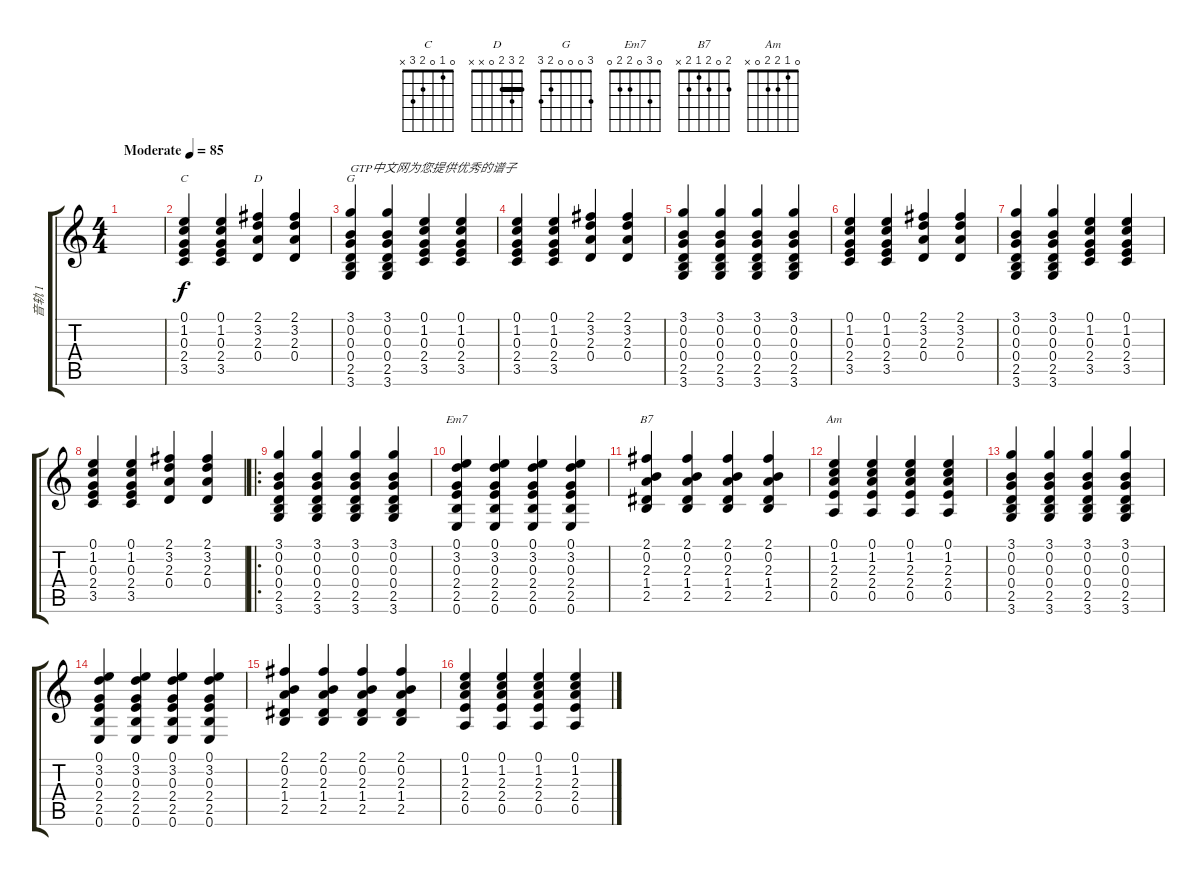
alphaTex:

\track ("音轨 1" "音轨 1") {instrument acousticguitarsteel}
\staff {score tabs}
\tuning (E4 B3 G3 D3 A2 E2) {hide}
\chord ("C" 0 1 0 2 3 x)
\chord ("D" 2 3 2 0 x x) {barre 2}
\chord ("G" 3 0 0 0 2 3)
\chord ("Em7" 0 3 0 2 2 0)
\chord ("B7" 2 0 2 1 2 x)
\chord ("Am" 0 1 2 2 0 x)
\ts (4 4)
\tempo (85 "Moderate")
\clef g2
\ks c
|
(0.1 1.2 0.3 2.4 3.5).4{ch "C"} (0.1 1.2 0.3 2.4 3.5).4 (2.1 3.2 2.3 0.4).4{ch "D"} (2.1 3.2 2.3 0.4).4 |
(3.1 0.2 0.3 0.4 2.5 3.6).4{ch "G" txt "GTP中文网为您提供优秀的谱子"} (3.1 0.2 0.3 0.4 2.5 3.6).4 (0.1 1.2 0.3 2.4 3.5).4 (0.1 1.2 0.3 2.4 3.5).4 |
(0.1 1.2 0.3 2.4 3.5).4 (0.1 1.2 0.3 2.4 3.5).4 (2.1 3.2 2.3 0.4).4 (2.1 3.2 2.3 0.4).4 |
(3.1 0.2 0.3 0.4 2.5 3.6).4 (3.1 0.2 0.3 0.4 2.5 3.6).4 (3.1 0.2 0.3 0.4 2.5 3.6).4 (3.1 0.2 0.3 0.4 2.5 3.6).4 |
(0.1 1.2 0.3 2.4 3.5).4 (0.1 1.2 0.3 2.4 3.5).4 (2.1 3.2 2.3 0.4).4 (2.1 3.2 2.3 0.4).4{txt " "} |
(3.1 0.2 0.3 0.4 2.5 3.6).4 (3.1 0.2 0.3 0.4 2.5 3.6).4 (0.1 1.2 0.3 2.4 3.5).4 (0.1 1.2 0.3 2.4 3.5).4 |
(0.1 1.2 0.3 2.4 3.5).4 (0.1 1.2 0.3 2.4 3.5).4 (2.1 3.2 2.3 0.4).4 (2.1 3.2 2.3 0.4).4 |
\ro
(3.1 0.2 0.3 0.4 2.5 3.6).4 (3.1 0.2 0.3 0.4 2.5 3.6).4 (3.1 0.2 0.3 0.4 2.5 3.6).4 (3.1 0.2 0.3 0.4 2.5 3.6).4 |
(0.1 3.2 0.3 2.4 2.5 0.6).4{ch "Em7"} (0.1 3.2 0.3 2.4 2.5 0.6).4 (0.1 3.2 0.3 2.4 2.5 0.6).4 (0.1 3.2 0.3 2.4 2.5 0.6).4 |
(2.1 0.2 2.3 1.4 2.5).4{ch "B7"} (2.1 0.2 2.3 1.4 2.5).4 (2.1 0.2 2.3 1.4 2.5).4 (2.1 0.2 2.3 1.4 2.5).4 |
(0.1 1.2 2.3 2.4 0.5).4{ch "Am"} (0.1 1.2 2.3 2.4 0.5).4 (0.1 1.2 2.3 2.4 0.5).4 (0.1 1.2 2.3 2.4 0.5).4 |
(3.1 0.2 0.3 0.4 2.5 3.6).4 (3.1 0.2 0.3 0.4 2.5 3.6).4 (3.1 0.2 0.3 0.4 2.5 3.6).4 (3.1 0.2 0.3 0.4 2.5 3.6).4 |
(0.1 3.2 0.3 2.4 2.5 0.6).4 (0.1 3.2 0.3 2.4 2.5 0.6).4 (0.1 3.2 0.3 2.4 2.5 0.6).4 (0.1 3.2 0.3 2.4 2.5 0.6).4 |
(2.1 0.2 2.3 1.4 2.5).4 (2.1 0.2 2.3 1.4 2.5).4 (2.1 0.2 2.3 1.4 2.5).4 (2.1 0.2 2.3 1.4 2.5).4 |
(0.1 1.2 2.3 2.4 0.5).4 (0.1 1.2 2.3 2.4 0.5).4 (0.1 1.2 2.3 2.4 0.5).4 (0.1 1.2 2.3 2.4 0.5).4
